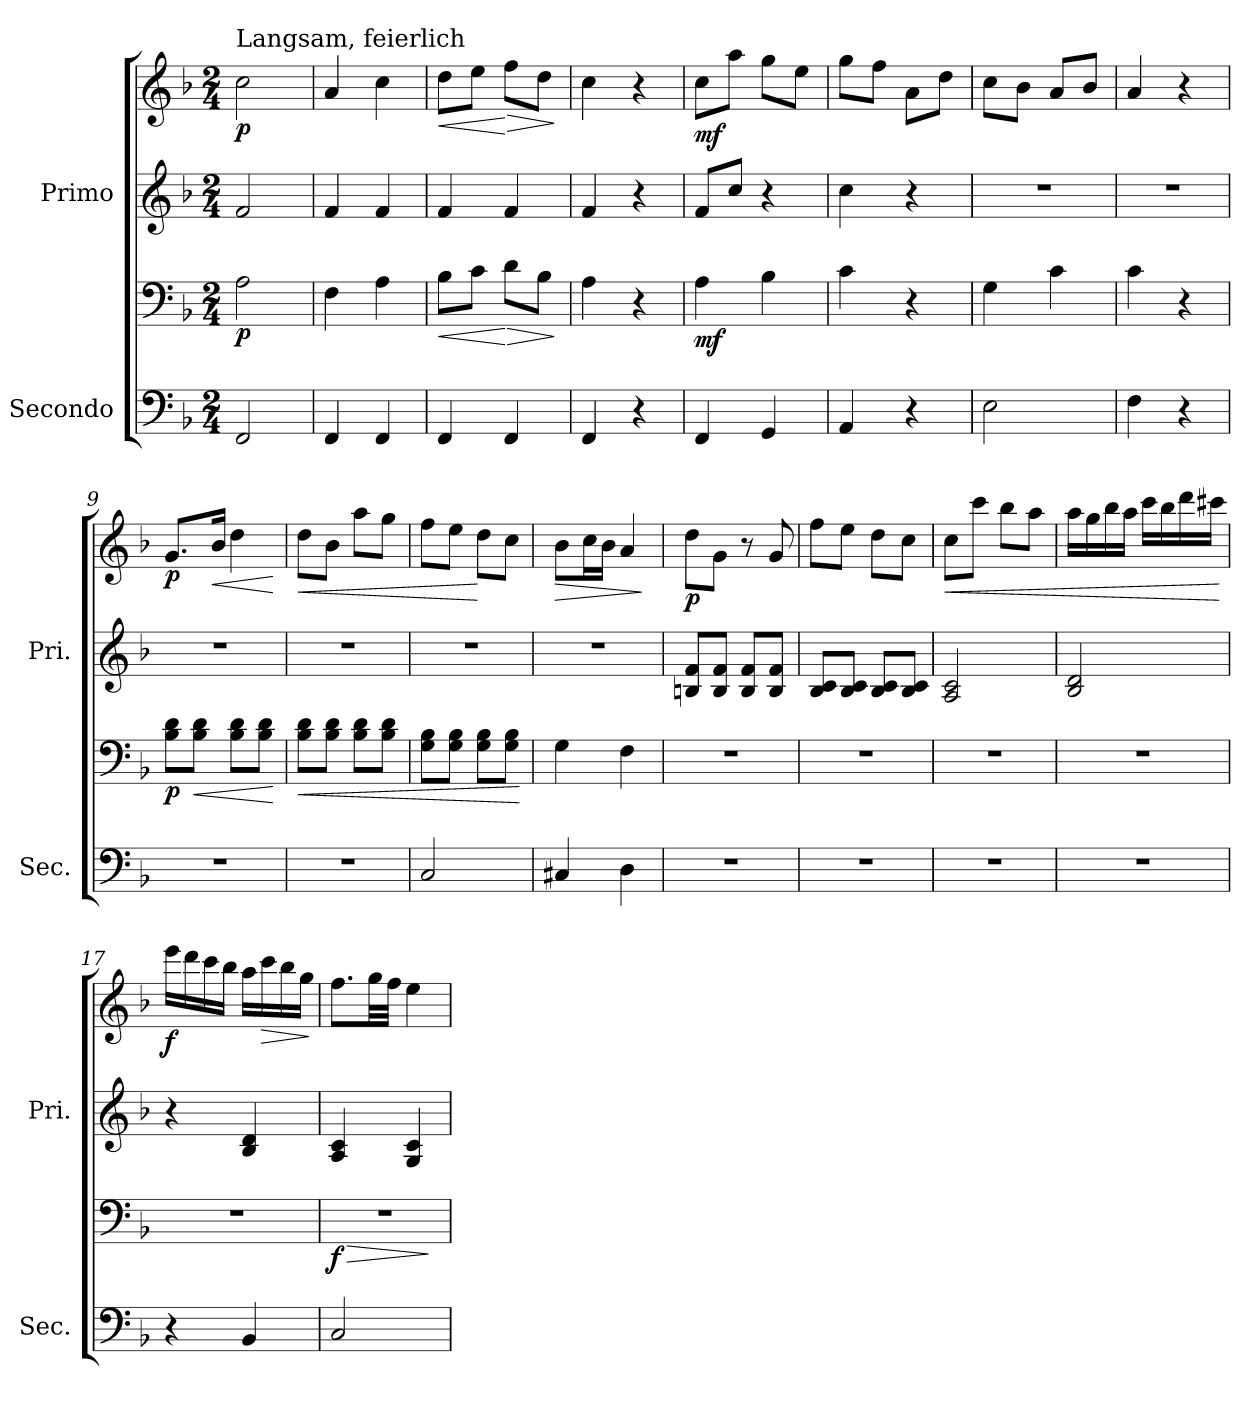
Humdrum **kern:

**kern	**kern	**dynam	**kern	**kern	**dynam
*part2	*part2	*part2	*part1	*part1	*part1
*staff4	*staff3	*staff3/4	*staff2	*staff1	*staff1/2
*I"Secondo	*	*	*I"Primo	*	*
*I'Sec.	*	*	*I'Pri.	*	*
*clefF4	*clefF4	*	*clefG2	*clefG2	*
*k[b-]	*k[b-]	*	*k[b-]	*k[b-]	*
*M2/4	*M2/4	*	*M2/4	*M2/4	*
*MM90	*MM90	*	*MM90	*MM90	*
=1	=1	=1	=1	=1	=1
!	!	!	!	!LO:TX:a:t=Langsam, feierlich	!
!	!	!LO:DY:b	!	!	!LO:DY:b
2FF/	2A\	p	2f/	2cc\	p
=2	=2	=2	=2	=2	=2
4FF/	4F\	.	4f/	4a/	.
4FF/	4A\	.	4f/	4cc\	.
=3	=3	=3	=3	=3	=3
!	!	!LO:HP:b	!	!	!LO:HP:b
4FF/	8B-\L	<	4f/	8dd\L	<
.	8c\J	.	.	8ee\J	.
!	!	!LO:HP:n=1:b	!	!	!LO:HP:n=1:b
4FF/	8d\L	[ >	4f/	8ff\L	[ >
.	8B-\J	.	.	8dd\J	.
.	.	]	.	.	]
=4	=4	=4	=4	=4	=4
4FF/	4A\	.	4f/	4cc\	.
4r	4r	.	4r	4r	.
=5	=5	=5	=5	=5	=5
!	!	!LO:DY:b	!	!	!LO:DY:b
4FF/	4A\	mf	8f/L	8cc\L	mf
.	.	.	8cc/J	8aa\J	.
4GG/	4B-\	.	4r	8gg\L	.
.	.	.	.	8ee\J	.
=6	=6	=6	=6	=6	=6
4AA/	4c\	.	4cc\	8gg\L	.
.	.	.	.	8ff\J	.
4r	4r	.	4r	8a\L	.
.	.	.	.	8dd\J	.
=7	=7	=7	=7	=7	=7
2E\	4G\	.	2r	8cc\L	.
.	.	.	.	8b-\J	.
.	4c\	.	.	8a/L	.
.	.	.	.	8b-/J	.
=8	=8	=8	=8	=8	=8
4F\	4c\	.	2r	4a/	.
4r	4r	.	.	4r	.
=9	=9	=9	=9	=9	=9
!	!	!LO:DY:b	!	!	!LO:DY:b
2r	8B-\ 8d\L	p	2r	8.g/L	p
!	!	!LO:HP:b	!	!	!
.	8B-\ 8d\J	<	.	.	.
!	!	!	!	!	!LO:HP:b
.	.	.	.	16b-/Jk	<
.	8B-\ 8d\L	.	.	4dd\	.
.	8B-\ 8d\J	.	.	.	.
.	.	[	.	.	[
!!LO:LB:g=z
=10	=10	=10	=10	=10	=10
!	!	!LO:HP:b	!	!	!LO:HP:b
2r	8B-\ 8d\L	<	2r	8dd\L	<
.	8B-\ 8d\J	.	.	8b-\J	.
.	8B-\ 8d\L	.	.	8aa\L	.
.	8B-\ 8d\J	.	.	8gg\J	.
=11	=11	=11	=11	=11	=11
2C/	8G\ 8B-\L	.	2r	8ff\L	.
.	8G\ 8B-\J	.	.	8ee\J	.
.	8G\ 8B-\L	.	.	8dd\L	[
.	8G\ 8B-\J	.	.	8cc\J	.
.	.	[	.	.	.
=12	=12	=12	=12	=12	=12
!	!	!	!	!	!LO:HP:b
4C#X/	4G\	.	2r	8b-\L	>
.	.	.	.	16cc\L	.
.	.	.	.	16b-\JJ	.
4D\	4F\	.	.	4a/	.
.	.	.	.	.	]
=13	=13	=13	=13	=13	=13
!	!	!	!	!	!LO:DY:b
2r	2r	.	8Bn/ 8f/L	8dd\L	p
.	.	.	8B/ 8f/J	8g\J	.
.	.	.	8B/ 8f/L	8r	.
.	.	.	8B/ 8f/J	8g/	.
=14	=14	=14	=14	=14	=14
2r	2r	.	8B-/ 8c/L	8ff\L	.
.	.	.	8B-/ 8c/J	8ee\J	.
.	.	.	8B-/ 8c/L	8dd\L	.
.	.	.	8B-/ 8c/J	8cc\J	.
=15	=15	=15	=15	=15	=15
!	!	!	!	!	!LO:HP:b
2r	2r	.	2A/ 2c/	8cc\L	<
.	.	.	.	8ccc\J	.
.	.	.	.	8bb-\L	.
.	.	.	.	8aa\J	.
!!LO:LB:g=z
=16	=16	=16	=16	=16	=16
2r	2r	.	2B-/ 2d/	16aa\LL	.
.	.	.	.	16gg\	.
.	.	.	.	16bb-\	.
.	.	.	.	16aa\JJ	.
.	.	.	.	16ccc\LL	.
.	.	.	.	16bb-\	.
.	.	.	.	16ddd\	.
.	.	.	.	16ccc#X\JJ	.
.	.	.	.	.	[
=17	=17	=17	=17	=17	=17
!	!	!	!	!	!LO:DY:b
4r	2r	.	4r	16eee\LL	f
.	.	.	.	16ddd\	.
.	.	.	.	16ccc\	.
.	.	.	.	16bb-\JJ	.
4BB-/	.	.	4B-/ 4d/	16aa\LL	.
!	!	!	!	!	!LO:HP:b
.	.	.	.	16ccc\	>
.	.	.	.	16bb-\	.
.	.	.	.	16gg\JJ	.
.	.	.	.	.	]
=18	=18	=18	=18	=18	=18
!	!	!LO:HP:b	!	!	!
!	!	!LO:DY:n=1:b	!	!	!
2C/	2r	> f	4A/ 4c/	8.ff\L	.
.	.	.	.	32gg\LL	.
.	.	.	.	32ff\JJJ	.
.	.	.	4G/ 4c/	4ee\	.
.	.	]	.	.	.
=	=	=	=	=	=
*-	*-	*-	*-	*-	*-
